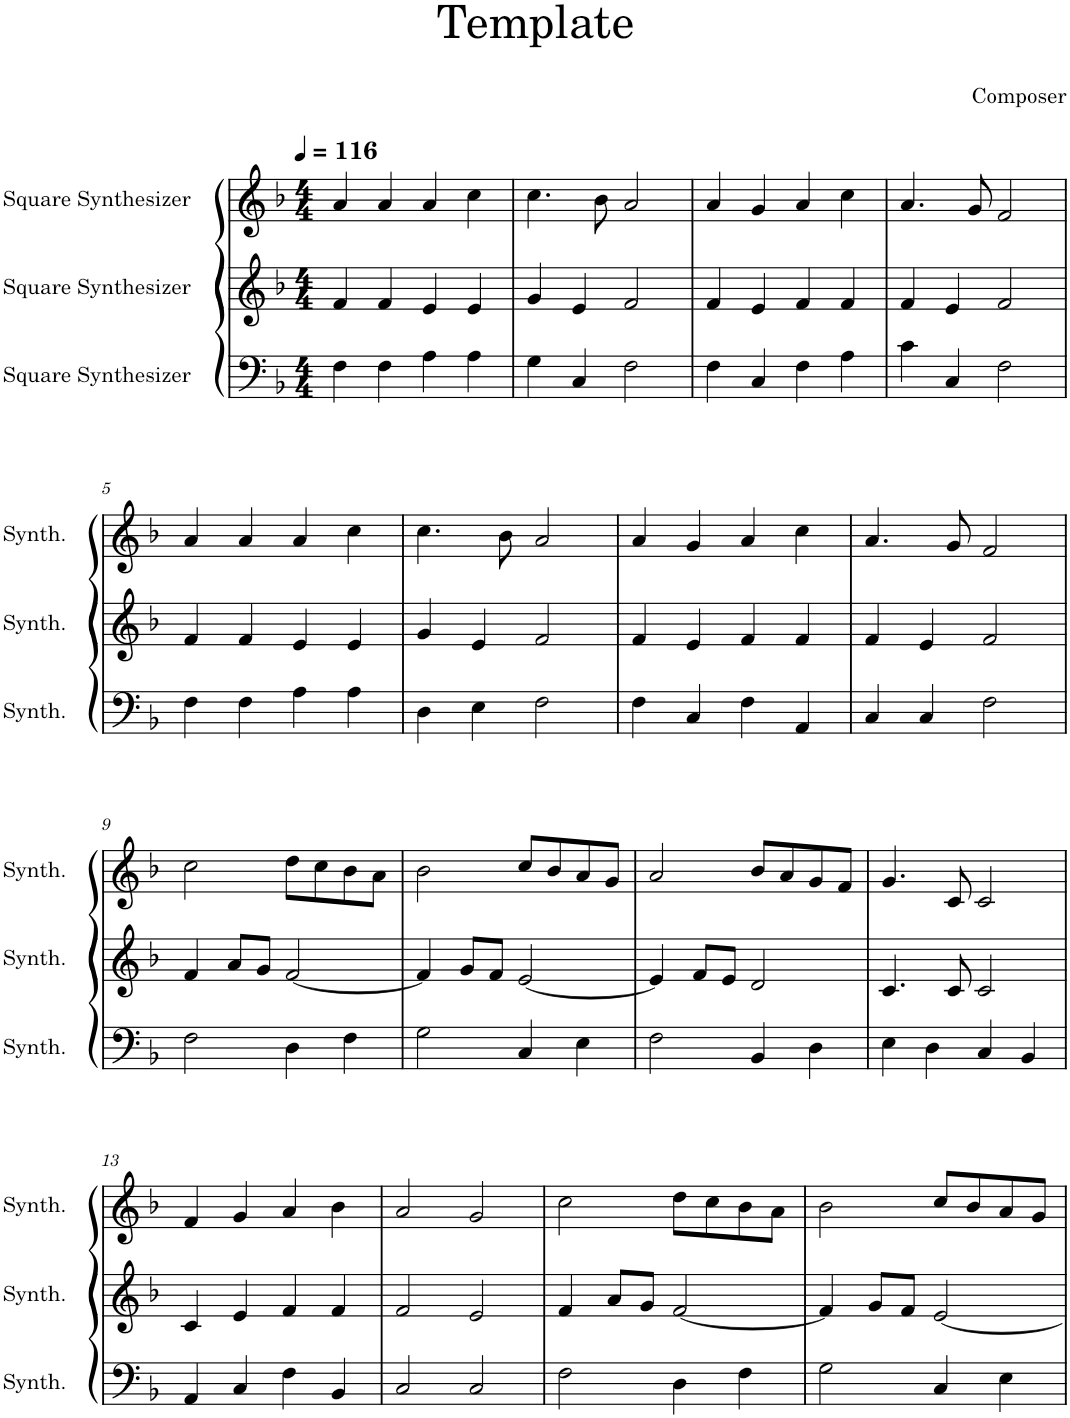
**kern	**kern	**kern
*part3	*part2	*part1
*staff3	*staff2	*staff1
*I"Square Synthesizer	*I"Square Synthesizer	*I"Square Synthesizer
*I'Synth.	*I'Synth.	*I'Synth.
*clefF4	*clefG2	*clefG2
*k[b-]	*k[b-]	*k[b-]
*M4/4	*M4/4	*M4/4
*MM116	*MM116	*MM116
=1	=1	=1
4F\	4f/	4a/
4F\	4f/	4a/
4A\	4e/	4a/
4A\	4e/	4cc\
=2	=2	=2
4G\	4g/	4.cc\
4C/	4e/	.
.	.	8b-\
2F\	2f/	2a/
=3	=3	=3
4F\	4f/	4a/
4C/	4e/	4g/
4F\	4f/	4a/
4A\	4f/	4cc\
=4	=4	=4
4c\	4f/	4.a/
4C/	4e/	.
.	.	8g/
2F\	2f/	2f/
!!LO:LB:g=z
=5	=5	=5
4F\	4f/	4a/
4F\	4f/	4a/
4A\	4e/	4a/
4A\	4e/	4cc\
=6	=6	=6
4D\	4g/	4.cc\
4E\	4e/	.
.	.	8b-\
2F\	2f/	2a/
=7	=7	=7
4F\	4f/	4a/
4C/	4e/	4g/
4F\	4f/	4a/
4AA/	4f/	4cc\
=8	=8	=8
4C/	4f/	4.a/
4C/	4e/	.
.	.	8g/
2F\	2f/	2f/
!!LO:LB:g=z
=9	=9	=9
2F\	4f/	2cc\
.	8a/L	.
.	8g/J	.
4D\	[2f/	8dd\L
.	.	8cc\
4F\	.	8b-\
.	.	8a\J
=10	=10	=10
2G\	4f/]	2b-\
.	8g/L	.
.	8f/J	.
4C/	[2e/	8cc/L
.	.	8b-/
4E\	.	8a/
.	.	8g/J
=11	=11	=11
2F\	4e/]	2a/
.	8f/L	.
.	8e/J	.
4BB-/	2d/	8b-/L
.	.	8a/
4D\	.	8g/
.	.	8f/J
=12	=12	=12
4E\	4.c/	4.g/
4D\	.	.
.	8c/	8c/
4C/	2c/	2c/
4BB-/	.	.
!!LO:LB:g=z
=13	=13	=13
4AA/	4c/	4f/
4C/	4e/	4g/
4F\	4f/	4a/
4BB-/	4f/	4b-\
=14	=14	=14
2C/	2f/	2a/
2C/	2e/	2g/
=15	=15	=15
2F\	4f/	2cc\
.	8a/L	.
.	8g/J	.
4D\	[2f/	8dd\L
.	.	8cc\
4F\	.	8b-\
.	.	8a\J
=16	=16	=16
2G\	4f/]	2b-\
.	8g/L	.
.	8f/J	.
4C/	[2e/	8cc/L
.	.	8b-/
4E\	.	8a/
.	.	8g/J
=	=	=
*-	*-	*-
